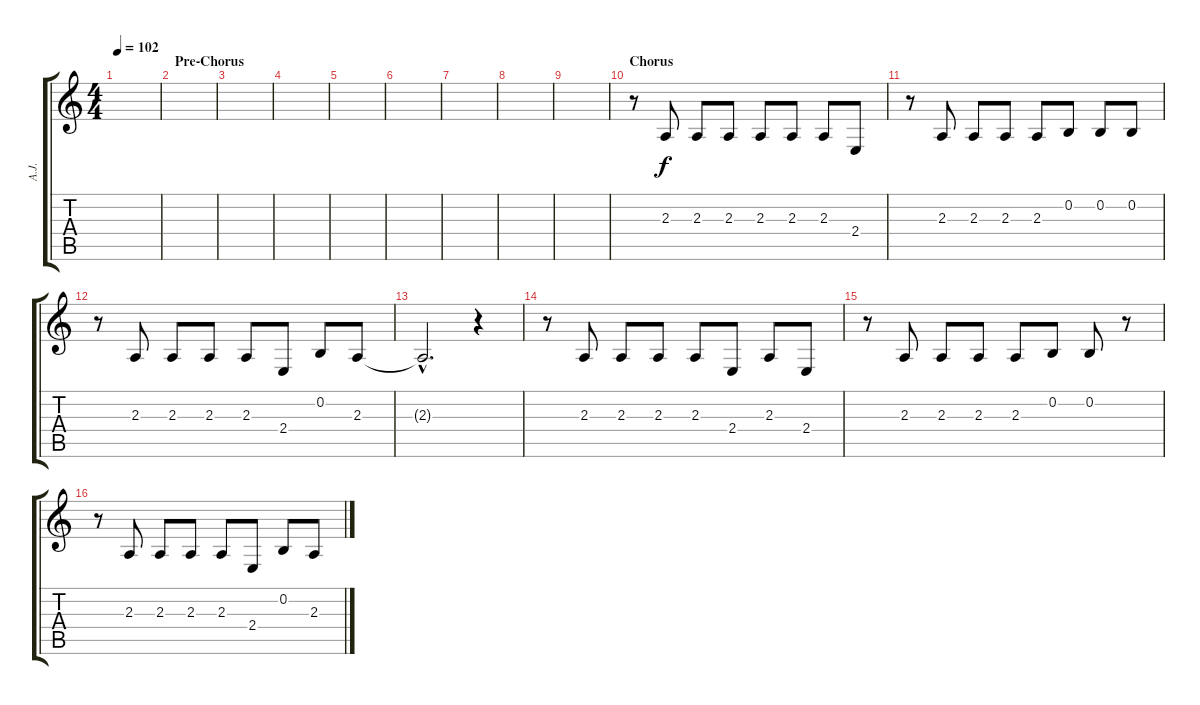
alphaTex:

\track ("A.J." "A.J.") {instrument baritonesax}
\staff {score tabs}
\tuning (E4 B3 G3 D3 A2 E2) {hide}
\ts (4 4)
\tempo 102
\clef g2
\ks c
|
\section ("" "Pre-Chorus")
|
|
|
|
|
|
|
|
\section ("" "Chorus")
r.8 2.3.8 2.3.8 2.3.8 2.3.8 2.3.8 2.3.8 2.4.8 |
r.8 2.3.8 2.3.8 2.3.8 2.3.8 0.2.8 0.2.8 0.2.8 |
r.8 2.3.8 2.3.8 2.3.8 2.3.8 2.4.8 0.2.8 2.3.8 |
2.3{hac t}.2{d} r.4 |
r.8 2.3.8 2.3.8 2.3.8 2.3.8 2.4.8 2.3.8 2.4.8 |
r.8 2.3.8 2.3.8 2.3.8 2.3.8 0.2.8 0.2.8 r.8 |
r.8 2.3.8 2.3.8 2.3.8 2.3.8 2.4.8 0.2.8 2.3.8
